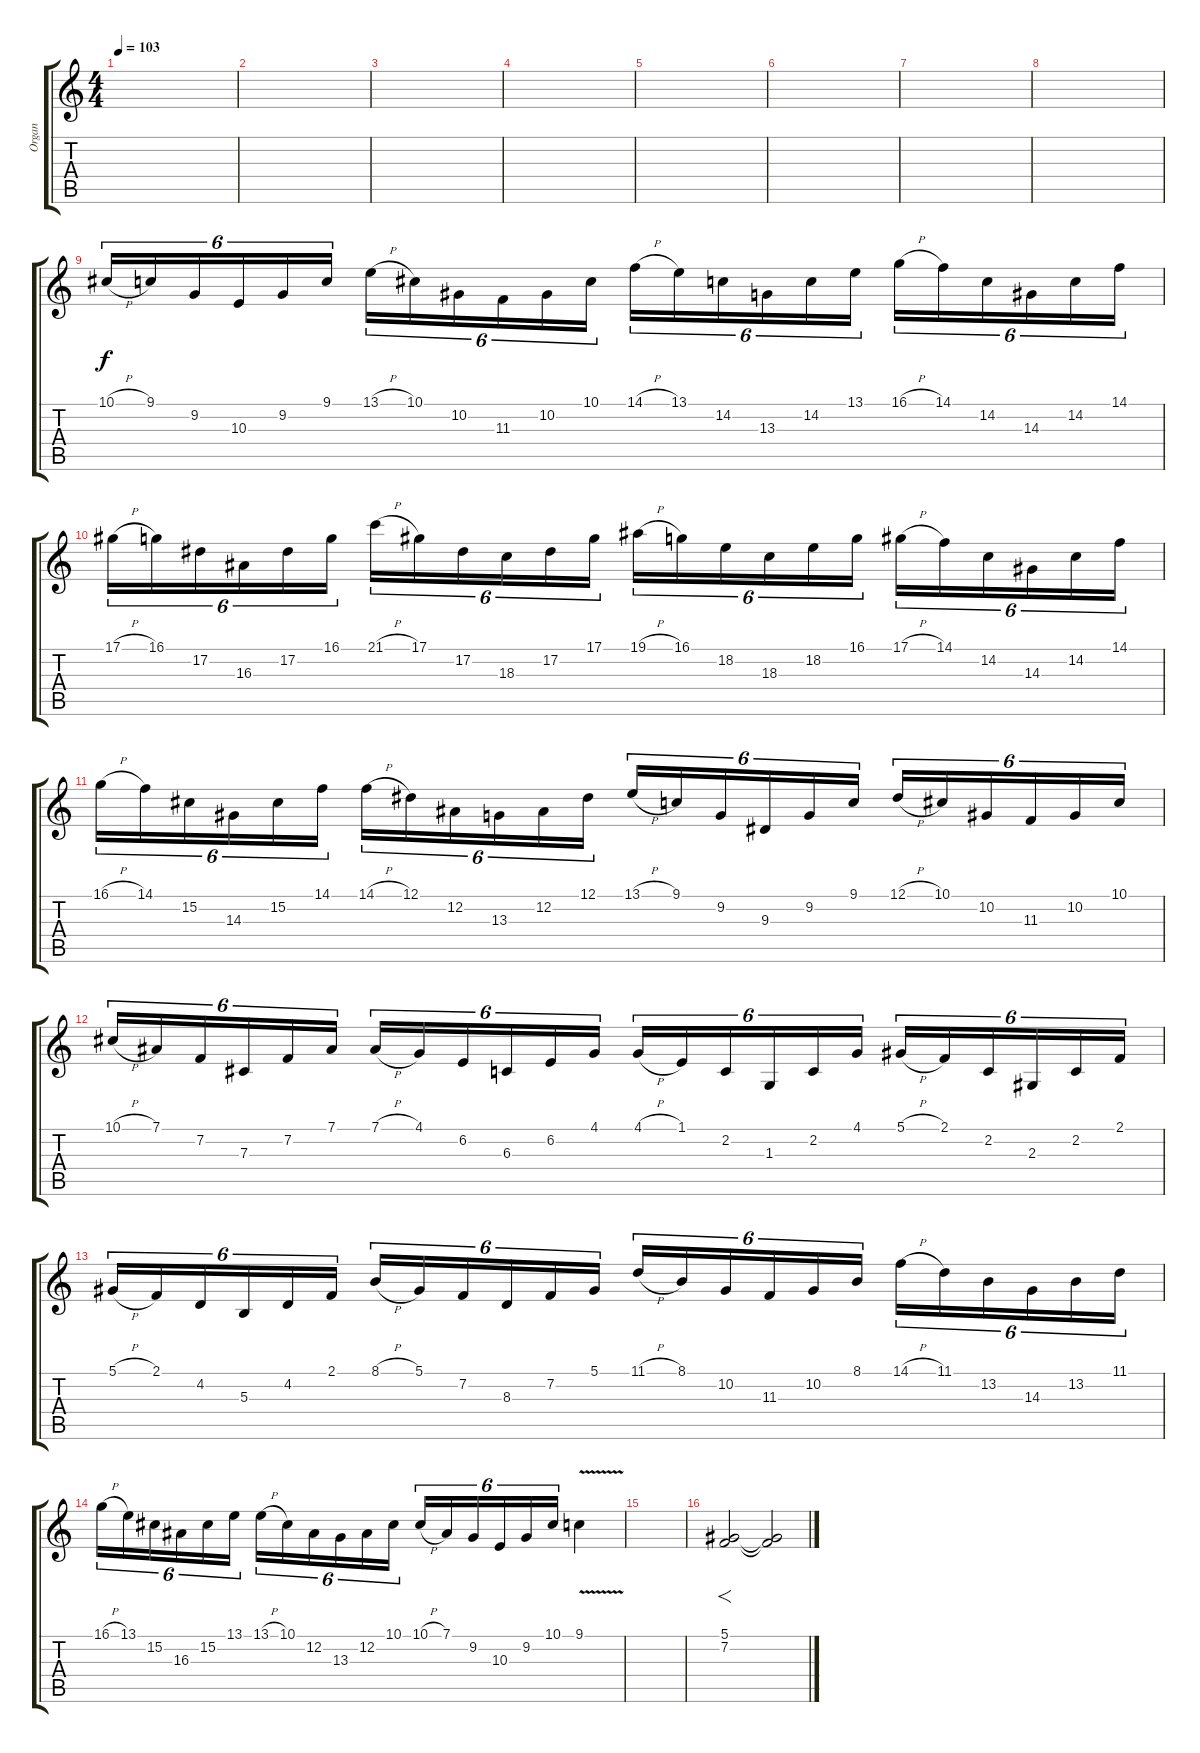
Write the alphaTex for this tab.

\track ("Organ" "Organ") {instrument churchorgan}
\staff {score tabs}
\tuning (Eb4 Bb3 Gb3 Db3 Ab2 Eb2) {hide}
\ts (4 4)
\tempo 103
\clef g2
\ks c
|
|
|
|
|
|
|
|
10.1{h}.16{tu (6 4)} 9.1.16{tu (6 4)} 9.2.16{tu (6 4)} 10.3.16{tu (6 4)} 9.2.16{tu (6 4)} 9.1.16{tu (6 4)} 13.1{h}.16{tu (6 4)} 10.1.16{tu (6 4)} 10.2.16{tu (6 4)} 11.3.16{tu (6 4)} 10.2.16{tu (6 4)} 10.1.16{tu (6 4)} 14.1{h}.16{tu (6 4)} 13.1.16{tu (6 4)} 14.2.16{tu (6 4)} 13.3.16{tu (6 4)} 14.2.16{tu (6 4)} 13.1.16{tu (6 4)} 16.1{h}.16{tu (6 4)} 14.1.16{tu (6 4)} 14.2.16{tu (6 4)} 14.3.16{tu (6 4)} 14.2.16{tu (6 4)} 14.1.16{tu (6 4)} |
17.1{h}.16{tu (6 4)} 16.1.16{tu (6 4)} 17.2.16{tu (6 4)} 16.3.16{tu (6 4)} 17.2.16{tu (6 4)} 16.1.16{tu (6 4)} 21.1{h}.16{tu (6 4)} 17.1.16{tu (6 4)} 17.2.16{tu (6 4)} 18.3.16{tu (6 4)} 17.2.16{tu (6 4)} 17.1.16{tu (6 4)} 19.1{h}.16{tu (6 4)} 16.1.16{tu (6 4)} 18.2.16{tu (6 4)} 18.3.16{tu (6 4)} 18.2.16{tu (6 4)} 16.1.16{tu (6 4)} 17.1{h}.16{tu (6 4)} 14.1.16{tu (6 4)} 14.2.16{tu (6 4)} 14.3.16{tu (6 4)} 14.2.16{tu (6 4)} 14.1.16{tu (6 4)} |
16.1{h}.16{tu (6 4)} 14.1.16{tu (6 4)} 15.2.16{tu (6 4)} 14.3.16{tu (6 4)} 15.2.16{tu (6 4)} 14.1.16{tu (6 4)} 14.1{h}.16{tu (6 4)} 12.1.16{tu (6 4)} 12.2.16{tu (6 4)} 13.3.16{tu (6 4)} 12.2.16{tu (6 4)} 12.1.16{tu (6 4)} 13.1{h}.16{tu (6 4)} 9.1.16{tu (6 4)} 9.2.16{tu (6 4)} 9.3.16{tu (6 4)} 9.2.16{tu (6 4)} 9.1.16{tu (6 4)} 12.1{h}.16{tu (6 4)} 10.1.16{tu (6 4)} 10.2.16{tu (6 4)} 11.3.16{tu (6 4)} 10.2.16{tu (6 4)} 10.1.16{tu (6 4)} |
10.1{h}.16{tu (6 4)} 7.1.16{tu (6 4)} 7.2.16{tu (6 4)} 7.3.16{tu (6 4)} 7.2.16{tu (6 4)} 7.1.16{tu (6 4)} 7.1{h}.16{tu (6 4)} 4.1.16{tu (6 4)} 6.2.16{tu (6 4)} 6.3.16{tu (6 4)} 6.2.16{tu (6 4)} 4.1.16{tu (6 4)} 4.1{h}.16{tu (6 4)} 1.1.16{tu (6 4)} 2.2.16{tu (6 4)} 1.3.16{tu (6 4)} 2.2.16{tu (6 4)} 4.1.16{tu (6 4)} 5.1{h}.16{tu (6 4)} 2.1.16{tu (6 4)} 2.2.16{tu (6 4)} 2.3.16{tu (6 4)} 2.2.16{tu (6 4)} 2.1.16{tu (6 4)} |
5.1{h}.16{tu (6 4) volume 15} 2.1.16{tu (6 4)} 4.2.16{tu (6 4)} 5.3.16{tu (6 4)} 4.2.16{tu (6 4)} 2.1.16{tu (6 4)} 8.1{h}.16{tu (6 4)} 5.1.16{tu (6 4)} 7.2.16{tu (6 4)} 8.3.16{tu (6 4)} 7.2.16{tu (6 4)} 5.1.16{tu (6 4)} 11.1{h}.16{tu (6 4)} 8.1.16{tu (6 4)} 10.2.16{tu (6 4)} 11.3.16{tu (6 4)} 10.2.16{tu (6 4)} 8.1.16{tu (6 4)} 14.1{h}.16{tu (6 4)} 11.1.16{tu (6 4)} 13.2.16{tu (6 4)} 14.3.16{tu (6 4)} 13.2.16{tu (6 4)} 11.1.16{tu (6 4)} |
16.1{h}.16{tu (6 4) volume 15} 13.1.16{tu (6 4)} 15.2.16{tu (6 4)} 16.3.16{tu (6 4)} 15.2.16{tu (6 4)} 13.1.16{tu (6 4)} 13.1{h}.16{tu (6 4)} 10.1.16{tu (6 4)} 12.2.16{tu (6 4)} 13.3.16{tu (6 4)} 12.2.16{tu (6 4)} 10.1.16{tu (6 4)} 10.1{h}.16{tu (6 4)} 7.1.16{tu (6 4)} 9.2.16{tu (6 4)} 10.3.16{tu (6 4)} 9.2.16{tu (6 4)} 10.1.16{tu (6 4)} 9.1{v}.4 |
|
(5.1 7.2).2{f volume 13} (5.1{t} 7.2{t}).2
